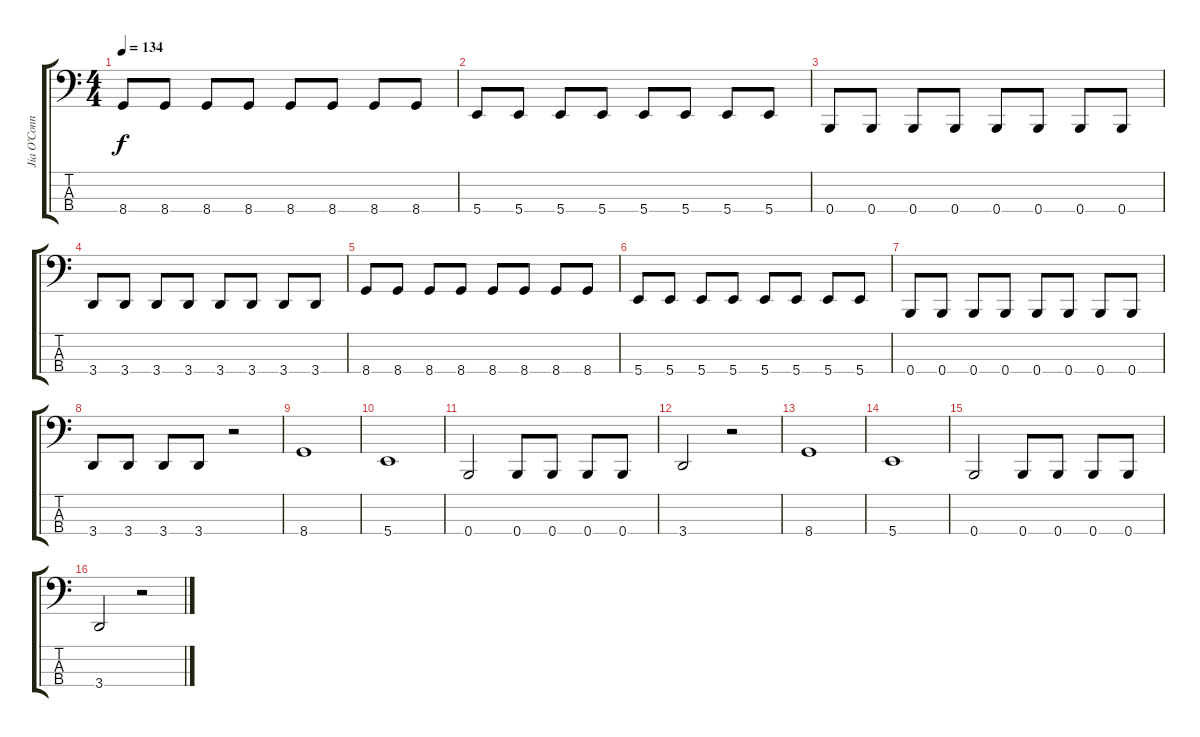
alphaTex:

\track ("Jia O’Connor" "Jia O’Conn") {instrument electricbasspick}
\staff {score tabs}
\tuning (E2 B1 Gb1 B0) {hide}
\ts (4 4)
\tempo 134
\clef f4
\ks c
8.4.8{dy f} 8.4.8 8.4.8 8.4.8 8.4.8 8.4.8 8.4.8 8.4.8 |
5.4.8 5.4.8 5.4.8 5.4.8 5.4.8 5.4.8 5.4.8 5.4.8 |
0.4.8 0.4.8 0.4.8 0.4.8 0.4.8 0.4.8 0.4.8 0.4.8 |
3.4.8 3.4.8 3.4.8 3.4.8 3.4.8 3.4.8 3.4.8 3.4.8 |
8.4.8 8.4.8 8.4.8 8.4.8 8.4.8 8.4.8 8.4.8 8.4.8 |
5.4.8 5.4.8 5.4.8 5.4.8 5.4.8 5.4.8 5.4.8 5.4.8 |
0.4.8 0.4.8 0.4.8 0.4.8 0.4.8 0.4.8 0.4.8 0.4.8 |
3.4.8 3.4.8 3.4.8 3.4.8 r.2 |
8.4.1 |
5.4.1 |
0.4.2 0.4.8 0.4.8 0.4.8 0.4.8 |
3.4.2 r.2 |
8.4.1 |
5.4.1 |
0.4.2 0.4.8 0.4.8 0.4.8 0.4.8 |
3.4.2 r.2
